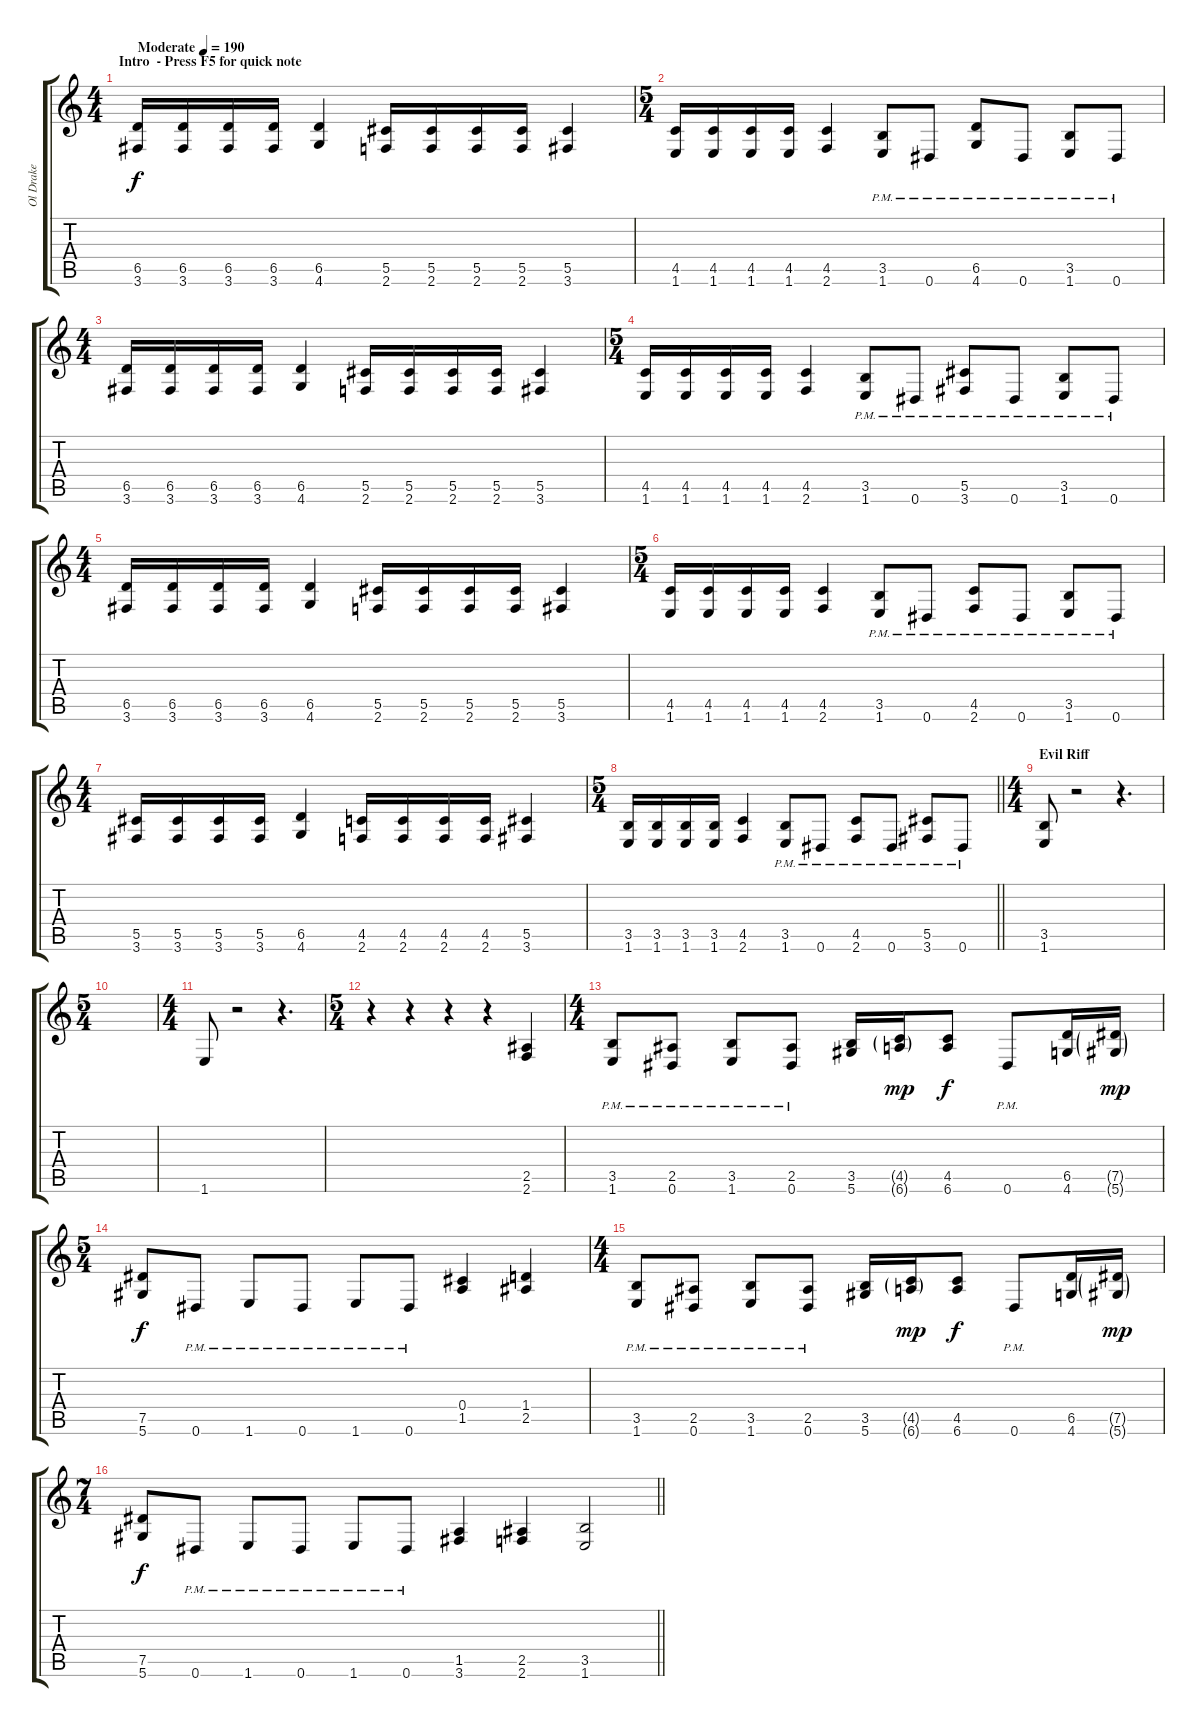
\track ("Ol Drake" "Ol Drake") {instrument distortionguitar}
\staff {score tabs}
\tuning (Eb4 Bb3 Gb3 Db3 Ab2 Eb2) {hide}
\ts (4 4)
\section ("" "Intro  - Press F5 for quick note")
\tempo (190 "Moderate")
\clef g2
\ks c
(6.5 3.6).16{dy f instrument distortionguitar} (6.5 3.6).16 (6.5 3.6).16 (6.5 3.6).16 (6.5 4.6).4 (5.5 2.6).16 (5.5 2.6).16 (5.5 2.6).16 (5.5 2.6).16 (5.5 3.6).4 |
\ts (5 4)
(4.5 1.6).16 (4.5 1.6).16 (4.5 1.6).16 (4.5 1.6).16 (4.5 2.6).4 (3.5{pm} 1.6{pm}).8 0.6{pm}.8 (6.5{pm} 4.6{pm}).8 0.6{pm}.8 (3.5{pm} 1.6{pm}).8 0.6{pm}.8 |
\ts (4 4)
(6.5 3.6).16 (6.5 3.6).16 (6.5 3.6).16 (6.5 3.6).16 (6.5 4.6).4 (5.5 2.6).16 (5.5 2.6).16 (5.5 2.6).16 (5.5 2.6).16 (5.5 3.6).4 |
\ts (5 4)
(4.5 1.6).16 (4.5 1.6).16 (4.5 1.6).16 (4.5 1.6).16 (4.5 2.6).4 (3.5{pm} 1.6{pm}).8 0.6{pm}.8 (5.5{pm} 3.6{pm}).8 0.6{pm}.8 (3.5{pm} 1.6{pm}).8 0.6{pm}.8 |
\ts (4 4)
(6.5 3.6).16 (6.5 3.6).16 (6.5 3.6).16 (6.5 3.6).16 (6.5 4.6).4 (5.5 2.6).16 (5.5 2.6).16 (5.5 2.6).16 (5.5 2.6).16 (5.5 3.6).4 |
\ts (5 4)
(4.5 1.6).16 (4.5 1.6).16 (4.5 1.6).16 (4.5 1.6).16 (4.5 2.6).4 (3.5{pm} 1.6{pm}).8 0.6{pm}.8 (4.5{pm} 2.6{pm}).8 0.6{pm}.8 (3.5{pm} 1.6{pm}).8 0.6{pm}.8 |
\ts (4 4)
(5.5 3.6).16 (5.5 3.6).16 (5.5 3.6).16 (5.5 3.6).16 (6.5 4.6).4 (4.5 2.6).16 (4.5 2.6).16 (4.5 2.6).16 (4.5 2.6).16 (5.5 3.6).4 |
\ts (5 4)
\barLineRight lightlight
(3.5 1.6).16 (3.5 1.6).16 (3.5 1.6).16 (3.5 1.6).16 (4.5 2.6).4 (3.5{pm} 1.6{pm}).8 0.6{pm}.8 (4.5{pm} 2.6{pm}).8 0.6{pm}.8 (5.5{pm} 3.6{pm}).8 0.6{pm}.8 |
\ts (4 4)
\section ("" "Evil Riff")
(3.5 1.6).8 r.2 r.4{d} |
\ts (5 4)
|
\ts (4 4)
1.6.8 r.2 r.4{d} |
\ts (5 4)
r.4 r.4 r.4 r.4 (2.5 2.6).4 |
\ts (4 4)
(3.5{pm} 1.6{pm}).8 (2.5{pm} 0.6{pm}).8 (3.5{pm} 1.6{pm}).8 (2.5{pm} 0.6{pm}).8 (3.5 5.6).16 (4.5{g} 6.6{g}).16{dy mp} (4.5 6.6).8{dy f} 0.6{pm}.8 (6.5 4.6).16 (7.5{g} 5.6{g}).16{dy mp} |
\ts (5 4)
(7.5 5.6).8{dy f} 0.6{pm}.8 1.6{pm}.8 0.6{pm}.8 1.6{pm}.8 0.6{pm}.8 (0.4 1.5).4 (1.4 2.5).4 |
\ts (4 4)
(3.5{pm} 1.6{pm}).8 (2.5{pm} 0.6{pm}).8 (3.5{pm} 1.6{pm}).8 (2.5{pm} 0.6{pm}).8 (3.5 5.6).16 (4.5{g} 6.6{g}).16{dy mp} (4.5 6.6).8{dy f} 0.6{pm}.8 (6.5 4.6).16 (7.5{g} 5.6{g}).16{dy mp} |
\ts (7 4)
\barLineRight lightlight
(7.5 5.6).8{dy f} 0.6{pm}.8 1.6{pm}.8 0.6{pm}.8 1.6{pm}.8 0.6{pm}.8 (1.5 3.6).4 (2.5 2.6).4 (3.5 1.6).2
